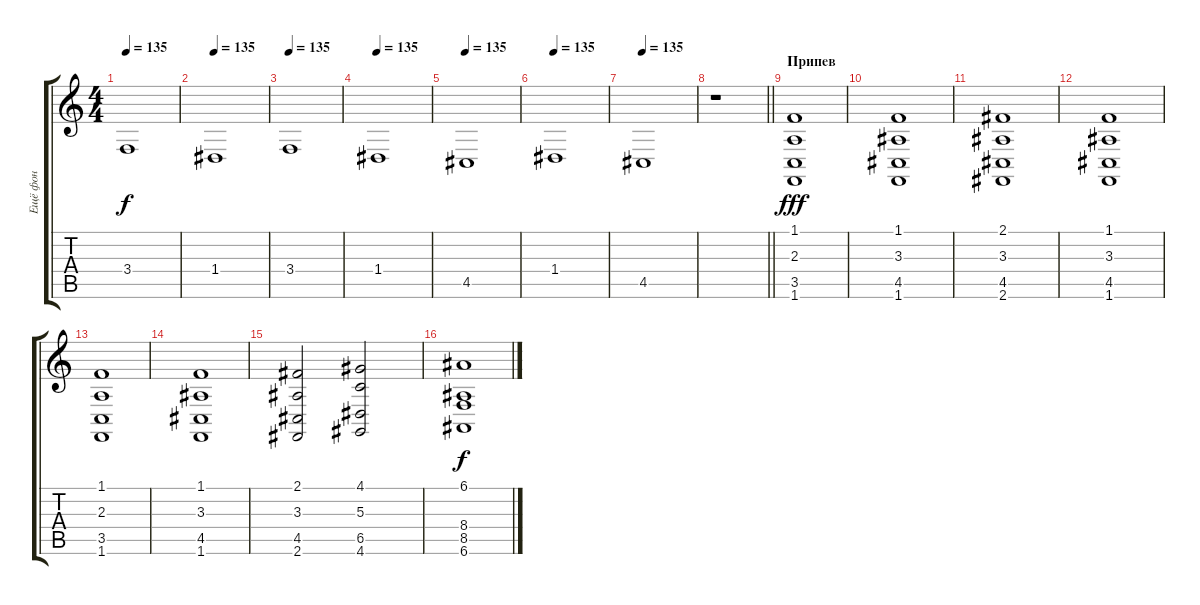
\track ("Ещё фон" "Ещё фон") {instrument stringensemble1}
\staff {score tabs}
\tuning (E4 B3 G3 D3 A2 E2) {hide}
\ts (4 4)
\tempo 135
\clef g2
\ks c
3.4.1{dy f} |
\tempo 135
1.4.1 |
\tempo 135
3.4.1 |
\tempo 135
1.4.1 |
\tempo 135
4.5.1 |
\tempo 135
1.4.1 |
\tempo 135
4.5.1 |
\barLineRight lightlight
r.1 |
\section ("" "Припев")
(1.1 2.3 3.5 1.6).1{dy fff} |
(1.1 3.3 4.5 1.6).1 |
(2.1 3.3 4.5 2.6).1 |
(1.1 3.3 4.5 1.6).1 |
(1.1 2.3 3.5 1.6).1 |
(1.1 3.3 4.5 1.6).1 |
(2.1 3.3 4.5 2.6).2 (4.1 5.3 6.5 4.6).2 |
(6.1 8.4 8.5 6.6).1{dy f}
